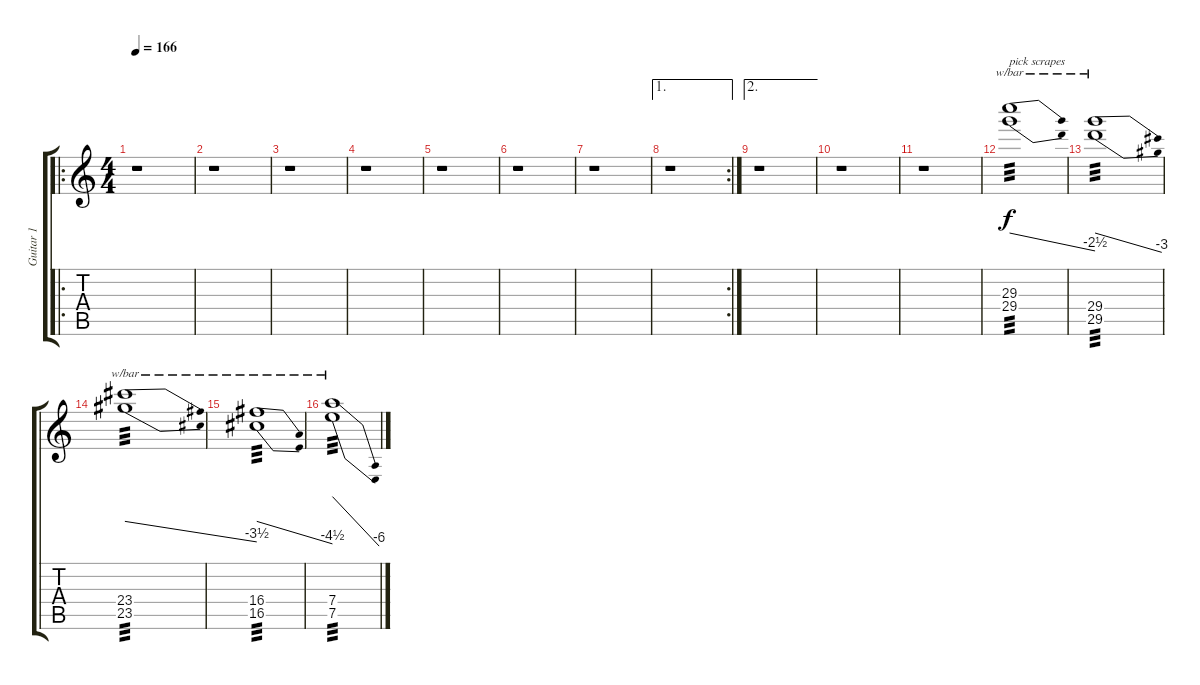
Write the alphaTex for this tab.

\track ("Guitar 1" "Guitar 1") {instrument distortionguitar}
\staff {score tabs}
\tuning (E4 B3 G3 D3 A2 E2) {hide}
\ro
\ts (4 4)
\tempo 166
\clef g2
\ks c
r.1{dy f} |
r.1 |
r.1 |
r.1 |
r.1 |
r.1 |
r.1 |
\ae 1
\rc 2
r.1 |
\ae 2
r.1 |
r.1 |
r.1 |
(29.3 29.4).1{tbe (dive default 0 0 60 -10) txt "pick scrapes" tp 3 volume 16 instrument guitarharmonics} |
(29.4 29.5).1{tbe (dive default 0 0 60 -12) tp 3} |
(23.4 23.5).1{tbe (dive default 0 0 60 -14) tp 3} |
(16.4 16.5).1{tbe (dive default 0 0 60 -18) tp 3} |
(7.4 7.5).1{tbe (dive default 0 24 60 -24) tp 3 volume 0 instrument guitarharmonics}
